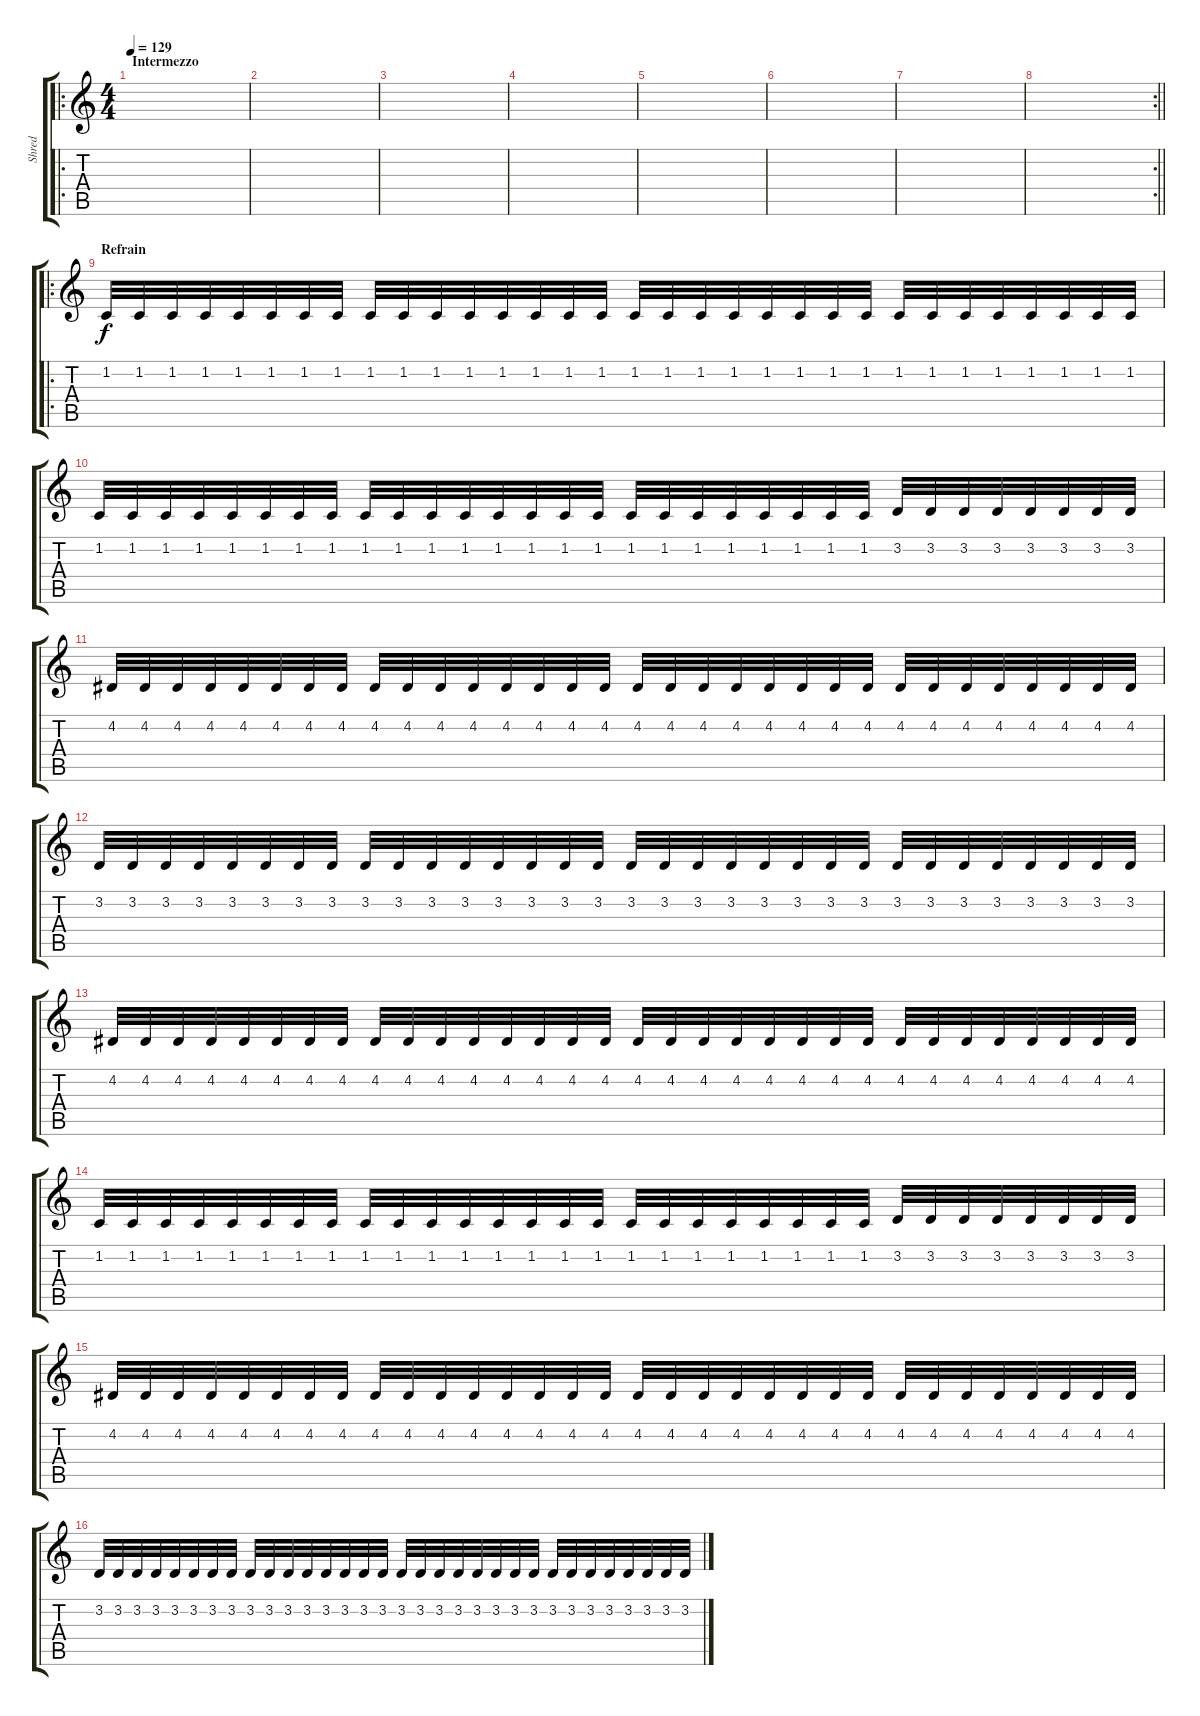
\track ("Shred" "Shred") {instrument electricgrandpiano}
\staff {score tabs}
\tuning (E4 B3 G3 D3 A2 E2) {hide}
\ro
\ts (4 4)
\section ("" "Intermezzo")
\tempo 129
\clef g2
\ks c
|
|
|
|
|
|
|
\rc 2
\barLineRight lightlight
|
\ro
\section ("" "Refrain")
1.2.32 1.2.32 1.2.32 1.2.32 1.2.32 1.2.32 1.2.32 1.2.32 1.2.32 1.2.32 1.2.32 1.2.32 1.2.32 1.2.32 1.2.32 1.2.32 1.2.32 1.2.32 1.2.32 1.2.32 1.2.32 1.2.32 1.2.32 1.2.32 1.2.32 1.2.32 1.2.32 1.2.32 1.2.32 1.2.32 1.2.32 1.2.32 |
1.2.32 1.2.32 1.2.32 1.2.32 1.2.32 1.2.32 1.2.32 1.2.32 1.2.32 1.2.32 1.2.32 1.2.32 1.2.32 1.2.32 1.2.32 1.2.32 1.2.32 1.2.32 1.2.32 1.2.32 1.2.32 1.2.32 1.2.32 1.2.32 3.2.32 3.2.32 3.2.32 3.2.32 3.2.32 3.2.32 3.2.32 3.2.32 |
4.2.32 4.2.32 4.2.32 4.2.32 4.2.32 4.2.32 4.2.32 4.2.32 4.2.32 4.2.32 4.2.32 4.2.32 4.2.32 4.2.32 4.2.32 4.2.32 4.2.32 4.2.32 4.2.32 4.2.32 4.2.32 4.2.32 4.2.32 4.2.32 4.2.32 4.2.32 4.2.32 4.2.32 4.2.32 4.2.32 4.2.32 4.2.32 |
3.2.32 3.2.32 3.2.32 3.2.32 3.2.32 3.2.32 3.2.32 3.2.32 3.2.32 3.2.32 3.2.32 3.2.32 3.2.32 3.2.32 3.2.32 3.2.32 3.2.32 3.2.32 3.2.32 3.2.32 3.2.32 3.2.32 3.2.32 3.2.32 3.2.32 3.2.32 3.2.32 3.2.32 3.2.32 3.2.32 3.2.32 3.2.32 |
4.2.32 4.2.32 4.2.32 4.2.32 4.2.32 4.2.32 4.2.32 4.2.32 4.2.32 4.2.32 4.2.32 4.2.32 4.2.32 4.2.32 4.2.32 4.2.32 4.2.32 4.2.32 4.2.32 4.2.32 4.2.32 4.2.32 4.2.32 4.2.32 4.2.32 4.2.32 4.2.32 4.2.32 4.2.32 4.2.32 4.2.32 4.2.32 |
1.2.32 1.2.32 1.2.32 1.2.32 1.2.32 1.2.32 1.2.32 1.2.32 1.2.32 1.2.32 1.2.32 1.2.32 1.2.32 1.2.32 1.2.32 1.2.32 1.2.32 1.2.32 1.2.32 1.2.32 1.2.32 1.2.32 1.2.32 1.2.32 3.2.32 3.2.32 3.2.32 3.2.32 3.2.32 3.2.32 3.2.32 3.2.32 |
4.2.32 4.2.32 4.2.32 4.2.32 4.2.32 4.2.32 4.2.32 4.2.32 4.2.32 4.2.32 4.2.32 4.2.32 4.2.32 4.2.32 4.2.32 4.2.32 4.2.32 4.2.32 4.2.32 4.2.32 4.2.32 4.2.32 4.2.32 4.2.32 4.2.32 4.2.32 4.2.32 4.2.32 4.2.32 4.2.32 4.2.32 4.2.32 |
3.2.32 3.2.32 3.2.32 3.2.32 3.2.32 3.2.32 3.2.32 3.2.32 3.2.32 3.2.32 3.2.32 3.2.32 3.2.32 3.2.32 3.2.32 3.2.32 3.2.32 3.2.32 3.2.32 3.2.32 3.2.32 3.2.32 3.2.32 3.2.32 3.2.32 3.2.32 3.2.32 3.2.32 3.2.32 3.2.32 3.2.32 3.2.32
